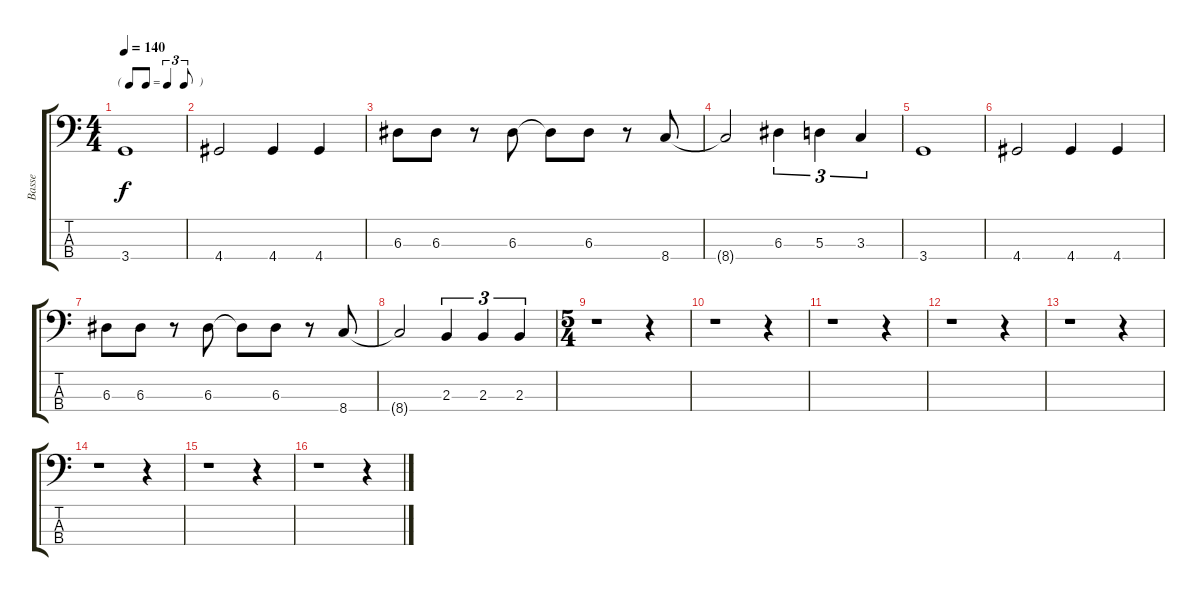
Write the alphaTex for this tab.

\track ("Basse" "Basse") {instrument electricbassfinger}
\staff {score tabs}
\tuning (G2 D2 A1 E1) {hide}
\ts (4 4)
\tf triplet8th
\tempo 140
\clef f4
\ks c
3.4.1{dy f} |
4.4.2 4.4.4 4.4.4 |
6.3.8 6.3.8 r.8 6.3.8 6.3{t}.8 6.3.8 r.8 8.4.8 |
8.4{t}.2 6.3.4{tu (3 2)} 5.3.4{tu (3 2)} 3.3.4{tu (3 2)} |
3.4.1 |
4.4.2 4.4.4 4.4.4 |
6.3.8 6.3.8 r.8 6.3.8 6.3{t}.8 6.3.8 r.8 8.4.8 |
8.4{t}.2 2.3.4{tu (3 2)} 2.3.4{tu (3 2)} 2.3.4{tu (3 2)} |
\ts (5 4)
r.1 r.4 |
r.1 r.4 |
r.1 r.4 |
r.1 r.4 |
r.1 r.4 |
r.1 r.4 |
r.1 r.4 |
r.1 r.4
